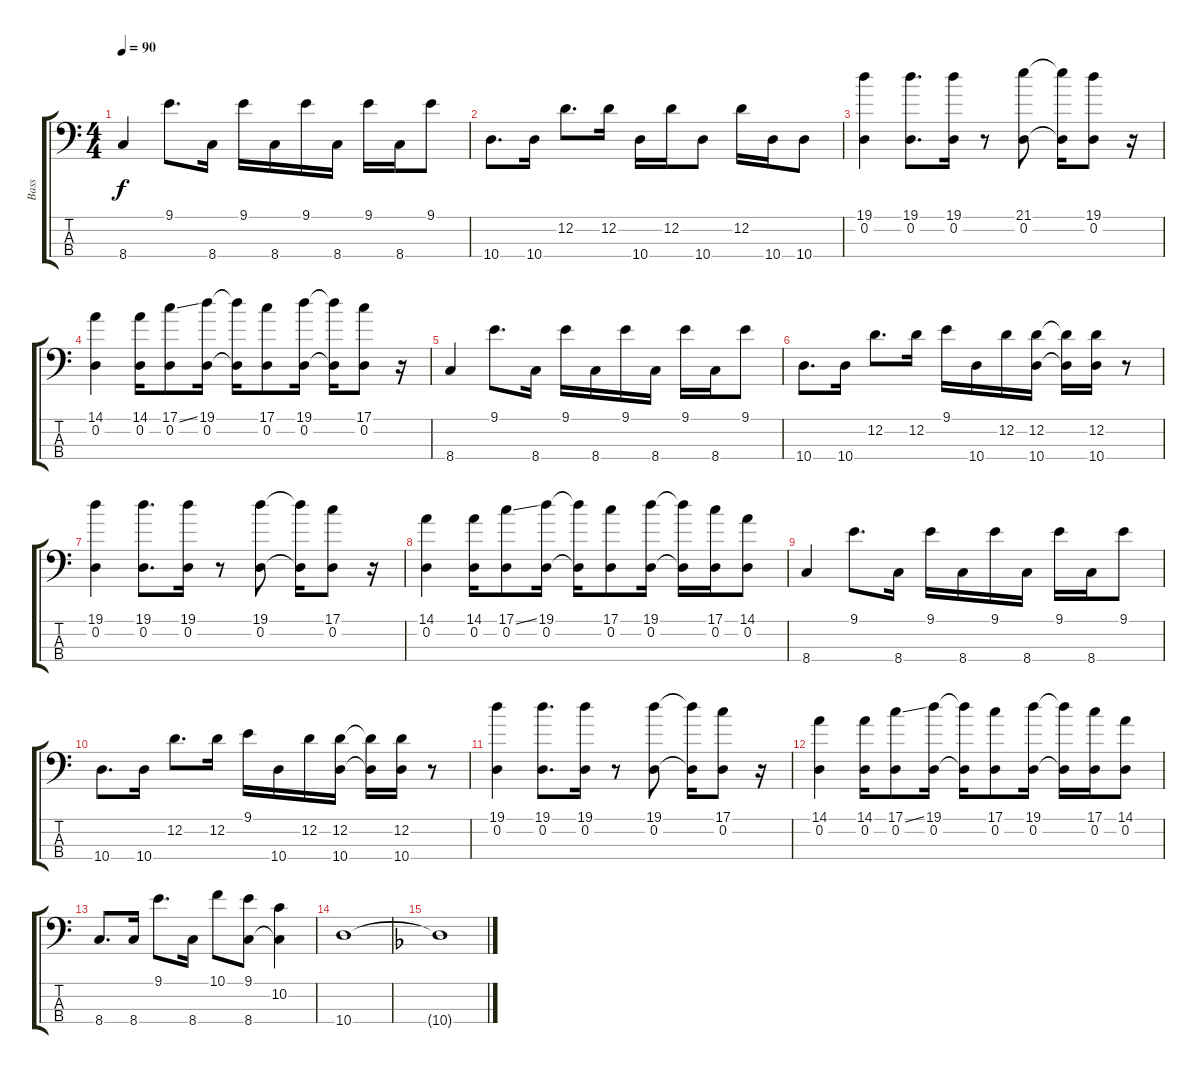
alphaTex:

\track ("Bass" "Bass") {instrument electricbassfinger}
\staff {score tabs}
\tuning (G2 D2 A1 E1) {hide}
\ts (4 4)
\tempo 90
\clef f4
\ks c
8.4.4{dy f} 9.1.8{d} 8.4.16 9.1.16 8.4.16 9.1.16 8.4.16 9.1.16 8.4.16 9.1.8 |
10.4.8{d} 10.4.16 12.2.8{d} 12.2.16 10.4.16 12.2.16 10.4.8 12.2.16 10.4.16 10.4.8 |
(19.1 0.2).4 (19.1 0.2).8{d} (19.1 0.2).16 r.8 (21.1 0.2).8 (21.1{t} 0.2{t}).16 (19.1 0.2).8 r.16 |
(14.1 0.2).4 (14.1 0.2).16 (17.1{ss} 0.2).8 (19.1 0.2).16 (19.1{t} 0.2{t}).16 (17.1 0.2).8 (19.1 0.2).16 (19.1{t} 0.2{t}).16 (17.1 0.2).8 r.16 |
8.4.4 9.1.8{d} 8.4.16 9.1.16 8.4.16 9.1.16 8.4.16 9.1.16 8.4.16 9.1.8 |
10.4.8{d} 10.4.16 12.2.8{d} 12.2.16 9.1.16 10.4.16 12.2.16 (12.2 10.4).16 (12.2{t} 10.4{t}).16 (12.2 10.4).16 r.8 |
(19.1 0.2).4 (19.1 0.2).8{d} (19.1 0.2).16 r.8 (19.1 0.2).8 (19.1{t} 0.2{t}).16 (17.1 0.2).8 r.16 |
(14.1 0.2).4 (14.1 0.2).16 (17.1{ss} 0.2).8 (19.1 0.2).16 (19.1{t} 0.2{t}).16 (17.1 0.2).8 (19.1 0.2).16 (19.1{t} 0.2{t}).16 (17.1 0.2).16 (14.1 0.2).8 |
8.4.4 9.1.8{d} 8.4.16 9.1.16 8.4.16 9.1.16 8.4.16 9.1.16 8.4.16 9.1.8 |
10.4.8{d} 10.4.16 12.2.8{d} 12.2.16 9.1.16 10.4.16 12.2.16 (12.2 10.4).16 (12.2{t} 10.4{t}).16 (12.2 10.4).16 r.8 |
(19.1 0.2).4 (19.1 0.2).8{d} (19.1 0.2).16 r.8 (19.1 0.2).8 (19.1{t} 0.2{t}).16 (17.1 0.2).8 r.16 |
(14.1 0.2).4 (14.1 0.2).16 (17.1{ss} 0.2).8 (19.1 0.2).16 (19.1{t} 0.2{t}).16 (17.1 0.2).8 (19.1 0.2).16 (19.1{t} 0.2{t}).16 (17.1 0.2).16 (14.1 0.2).8 |
8.4.8{d} 8.4.16 9.1.8{d} 8.4.16 10.1.8 (9.1 8.4).8 (10.2 8.4{t}).4 |
10.4.1 |
\ks f
10.4{t}.1
